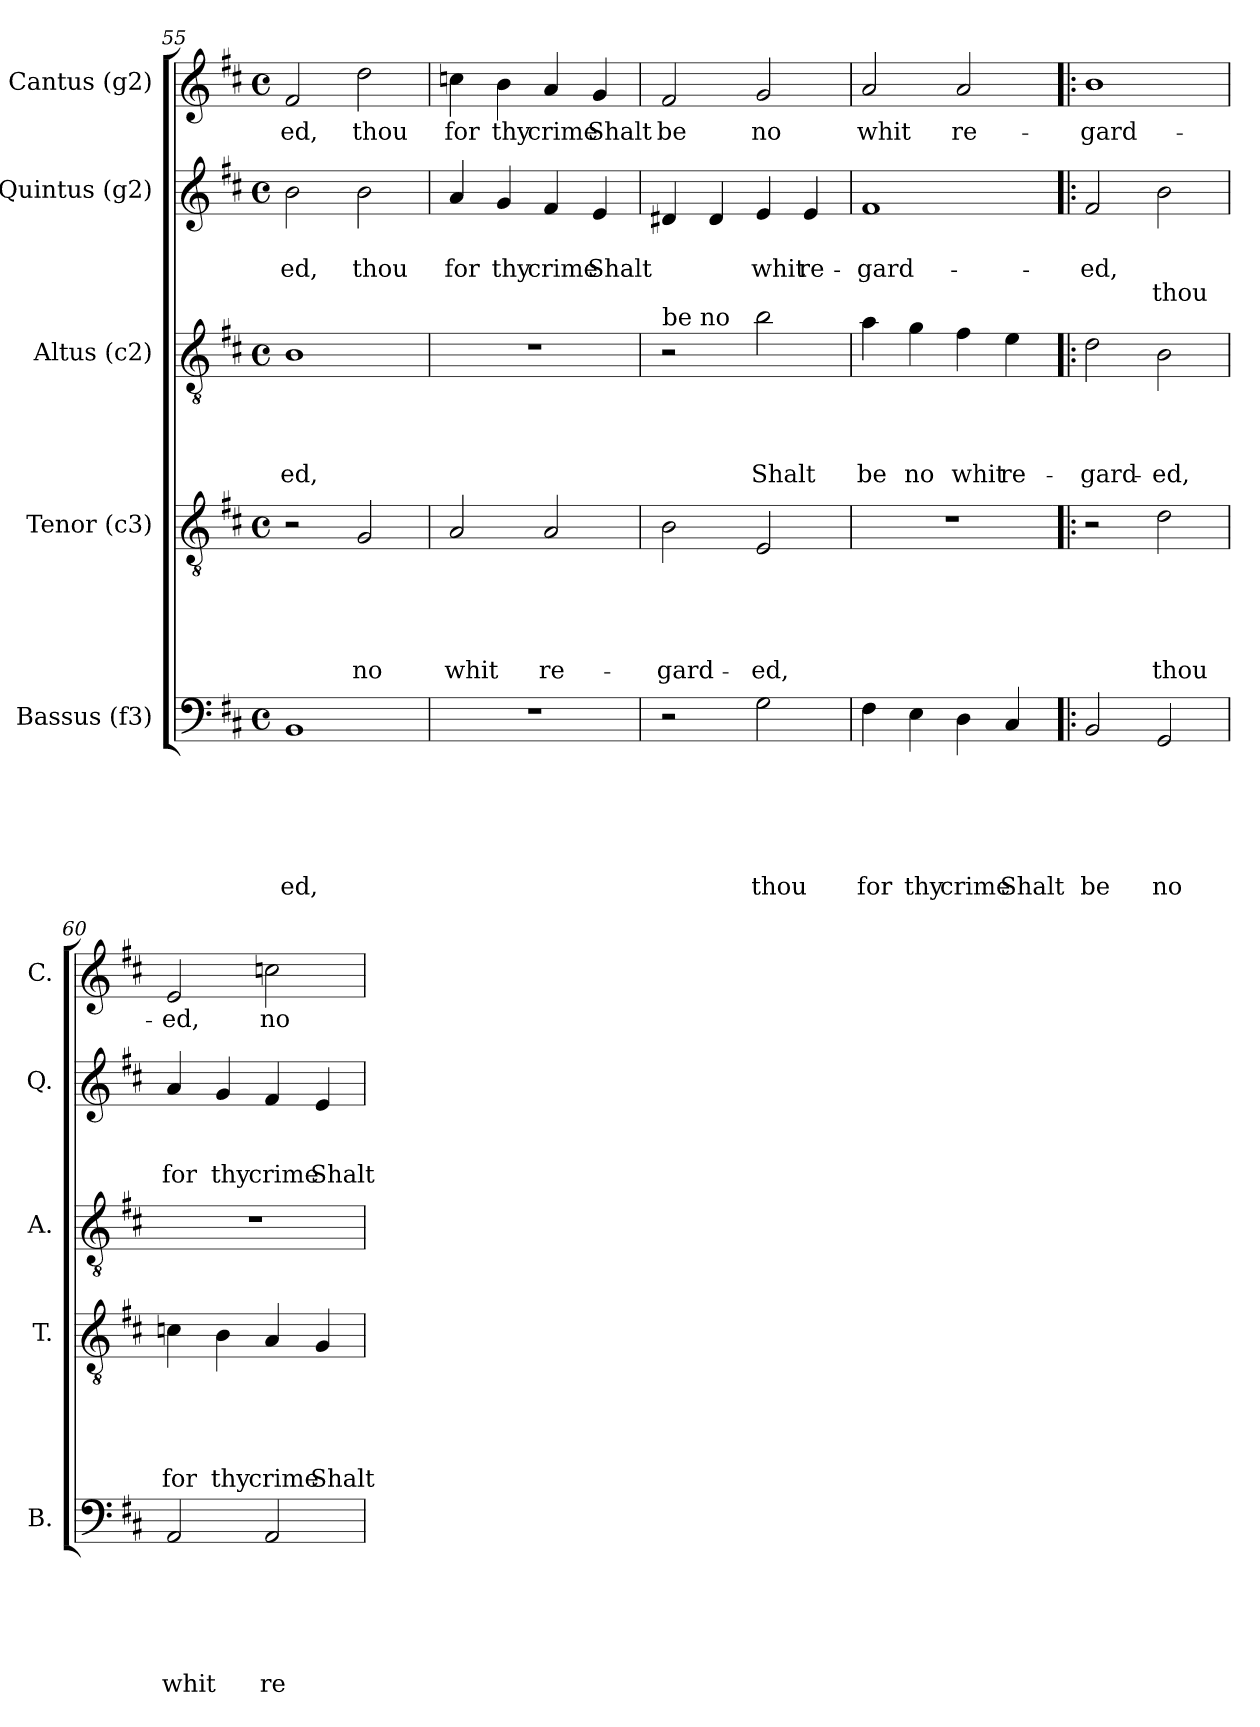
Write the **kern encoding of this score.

**kern	**text	**text	**text	**text	**text	**text	**kern	**text	**text	**text	**text	**text	**kern	**text	**text	**text	**text	**kern	**text	**text	**text	**kern	**text
*part5	*part5	*part5	*part5	*part5	*part5	*part5	*part4	*part4	*part4	*part4	*part4	*part4	*part3	*part3	*part3	*part3	*part3	*part2	*part2	*part2	*part2	*part1	*part1
*staff5	*staff5	*staff5	*staff5	*staff5	*staff5	*staff5	*staff4	*staff4	*staff4	*staff4	*staff4	*staff4	*staff3	*staff3	*staff3	*staff3	*staff3	*staff2	*staff2	*staff2	*staff2	*staff1	*staff1
*I"Bassus (f3)	*	*	*	*	*	*	*I"Tenor (c3)	*	*	*	*	*	*I"Altus (c2)	*	*	*	*	*I"Quintus (g2)	*	*	*	*I"Cantus (g2)	*
*I'B.	*	*	*	*	*	*	*I'T.	*	*	*	*	*	*I'A.	*	*	*	*	*I'Q.	*	*	*	*I'C.	*
*clefF4	*	*	*	*	*	*	*clefGv2	*	*	*	*	*	*clefGv2	*	*	*	*	*clefG2	*	*	*	*clefG2	*
*k[f#c#]	*	*	*	*	*	*	*k[f#c#]	*	*	*	*	*	*k[f#c#]	*	*	*	*	*k[f#c#]	*	*	*	*k[f#c#]	*
*D:	*	*	*	*	*	*	*D:	*	*	*	*	*	*D:	*	*	*	*	*D:	*	*	*	*D:	*
*M4/4	*	*	*	*	*	*	*M4/4	*	*	*	*	*	*M4/4	*	*	*	*	*M4/4	*	*	*	*M4/4	*
*met(c)	*	*	*	*	*	*	*met(c)	*	*	*	*	*	*met(c)	*	*	*	*	*met(c)	*	*	*	*met(c)	*
=55	=55	=55	=55	=55	=55	=55	=55	=55	=55	=55	=55	=55	=55	=55	=55	=55	=55	=55	=55	=55	=55	=55	=55
!	!	!	!	!	!	!LO:LY:b	!	!	!	!	!	!	!	!	!	!	!LO:LY:b	!	!	!LO:LY:b	!	!	!LO:LY:b
1BB	.	.	.	.	.	-ed,	2r	.	.	.	.	.	1B	.	.	.	-ed,	2b\	.	-ed,	.	2f#/	-ed,
!	!	!	!	!	!	!	!	!	!	!	!	!LO:LY:b	!	!	!	!	!	!	!	!LO:LY:b	!	!	!LO:LY:b
.	.	.	.	.	.	.	2G/	.	.	.	.	no	.	.	.	.	.	2b\	.	thou	.	2dd\	thou
=56	=56	=56	=56	=56	=56	=56	=56	=56	=56	=56	=56	=56	=56	=56	=56	=56	=56	=56	=56	=56	=56	=56	=56
!	!	!	!	!	!	!	!	!	!	!	!	!LO:LY:b	!	!	!	!	!	!	!	!LO:LY:b	!	!	!LO:LY:b
1r	.	.	.	.	.	.	2A/	.	.	.	.	whit	1r	.	.	.	.	4a/	.	for	.	4ccn\	for
!	!	!	!	!	!	!	!	!	!	!	!	!	!	!	!	!	!	!	!	!LO:LY:b	!	!	!LO:LY:b
.	.	.	.	.	.	.	.	.	.	.	.	.	.	.	.	.	.	4g/	.	thy	.	4b\	thy
!	!	!	!	!	!	!	!	!	!	!	!	!LO:LY:b	!	!	!	!	!	!	!	!LO:LY:b	!	!	!LO:LY:b
.	.	.	.	.	.	.	2A/	.	.	.	.	re-	.	.	.	.	.	4f#/	.	crime	.	4a/	crime
!	!	!	!	!	!	!	!	!	!	!	!	!	!	!	!	!	!	!	!	!LO:LY:b	!	!	!LO:LY:b
.	.	.	.	.	.	.	.	.	.	.	.	.	.	.	.	.	.	4e/	.	Shalt	.	4g/	Shalt
=57	=57	=57	=57	=57	=57	=57	=57	=57	=57	=57	=57	=57	=57	=57	=57	=57	=57	=57	=57	=57	=57	=57	=57
!	!	!	!	!	!	!	!	!	!	!	!	!	!LO:TX:a:t=be no	!	!	!	!	!	!	!	!	!	!
!	!	!	!	!	!	!	!	!	!	!	!	!LO:LY:b	!	!	!	!	!	!	!	!	!	!	!LO:LY:b
2r	.	.	.	.	.	.	2B\	.	.	.	.	-gard-	2r	.	.	.	.	4d#X/	.	.	.	2f#/	be
.	.	.	.	.	.	.	.	.	.	.	.	.	.	.	.	.	.	4d#/	.	.	.	.	.
!	!	!	!	!	!	!LO:LY:b	!	!	!	!	!	!LO:LY:b	!	!	!	!	!LO:LY:b	!	!	!LO:LY:b	!	!	!LO:LY:b
2G\	.	.	.	.	.	thou	2E/	.	.	.	.	-ed,	2b\	.	.	.	Shalt	4e/	.	whit	.	2g/	no
!	!	!	!	!	!	!	!	!	!	!	!	!	!	!	!	!	!	!	!	!LO:LY:b	!	!	!
.	.	.	.	.	.	.	.	.	.	.	.	.	.	.	.	.	.	4e/	.	re-	.	.	.
!!LO:PB:g=z
=58	=58	=58	=58	=58	=58	=58	=58	=58	=58	=58	=58	=58	=58	=58	=58	=58	=58	=58	=58	=58	=58	=58	=58
!	!	!	!	!	!	!LO:LY:b	!	!	!	!	!	!	!	!	!	!	!LO:LY:b	!	!	!LO:LY:b	!	!	!LO:LY:b
4F#\	.	.	.	.	.	for	1r	.	.	.	.	.	4a\	.	.	.	be	1f#	.	-gard-	.	2a/	whit
!	!	!	!	!	!	!LO:LY:b	!	!	!	!	!	!	!	!	!	!	!LO:LY:b	!	!	!	!	!	!
4E\	.	.	.	.	.	thy	.	.	.	.	.	.	4g\	.	.	.	no	.	.	.	.	.	.
!	!	!	!	!	!	!LO:LY:b	!	!	!	!	!	!	!	!	!	!	!LO:LY:b	!	!	!	!	!	!LO:LY:b
4D\	.	.	.	.	.	crime	.	.	.	.	.	.	4f#\	.	.	.	whit	.	.	.	.	2a/	re-
!	!	!	!	!	!	!LO:LY:b	!	!	!	!	!	!	!	!	!	!	!LO:LY:b	!	!	!	!	!	!
4C#/	.	.	.	.	.	Shalt	.	.	.	.	.	.	4e\	.	.	.	re-	.	.	.	.	.	.
=59!|:	=59!|:	=59!|:	=59!|:	=59!|:	=59!|:	=59!|:	=59!|:	=59!|:	=59!|:	=59!|:	=59!|:	=59!|:	=59!|:	=59!|:	=59!|:	=59!|:	=59!|:	=59!|:	=59!|:	=59!|:	=59!|:	=59!|:	=59!|:
!	!	!	!	!	!	!LO:LY:b	!	!	!	!	!	!	!	!	!	!	!LO:LY:b	!	!	!LO:LY:b	!	!	!LO:LY:b
2BB/	.	.	.	.	.	be	2r	.	.	.	.	.	2d\	.	.	.	-gard-	2f#/	.	-ed,	.	1b	-gard-
!	!	!	!	!	!	!LO:LY:b	!	!	!	!	!	!LO:LY:b	!	!	!	!	!LO:LY:b	!	!	!	!LO:LY:b	!	!
2GG/	.	.	.	.	.	no	2d\	.	.	.	.	thou	2B\	.	.	.	-ed,	2b\	.	.	thou	.	.
=60	=60	=60	=60	=60	=60	=60	=60	=60	=60	=60	=60	=60	=60	=60	=60	=60	=60	=60	=60	=60	=60	=60	=60
!	!	!	!	!	!	!LO:LY:b	!	!	!	!	!	!LO:LY:b	!	!	!	!	!	!	!	!	!LO:LY:b	!	!LO:LY:b
2AA/	.	.	.	.	.	whit	4cn\	.	.	.	.	for	1r	.	.	.	.	4a/	.	.	for	2e/	-ed,
!	!	!	!	!	!	!	!	!	!	!	!	!LO:LY:b	!	!	!	!	!	!	!	!	!LO:LY:b	!	!
.	.	.	.	.	.	.	4B\	.	.	.	.	thy	.	.	.	.	.	4g/	.	.	thy	.	.
!	!	!	!	!	!	!LO:LY:b	!	!	!	!	!	!LO:LY:b	!	!	!	!	!	!	!	!	!LO:LY:b	!	!LO:LY:b
2AA/	.	.	.	.	.	re-	4A/	.	.	.	.	crime	.	.	.	.	.	4f#/	.	.	crime	2ccn\	no
!	!	!	!	!	!	!	!	!	!	!	!	!LO:LY:b	!	!	!	!	!	!	!	!	!LO:LY:b	!	!
.	.	.	.	.	.	.	4G/	.	.	.	.	Shalt	.	.	.	.	.	4e/	.	.	Shalt	.	.
=	=	=	=	=	=	=	=	=	=	=	=	=	=	=	=	=	=	=	=	=	=	=	=
*-	*-	*-	*-	*-	*-	*-	*-	*-	*-	*-	*-	*-	*-	*-	*-	*-	*-	*-	*-	*-	*-	*-	*-
